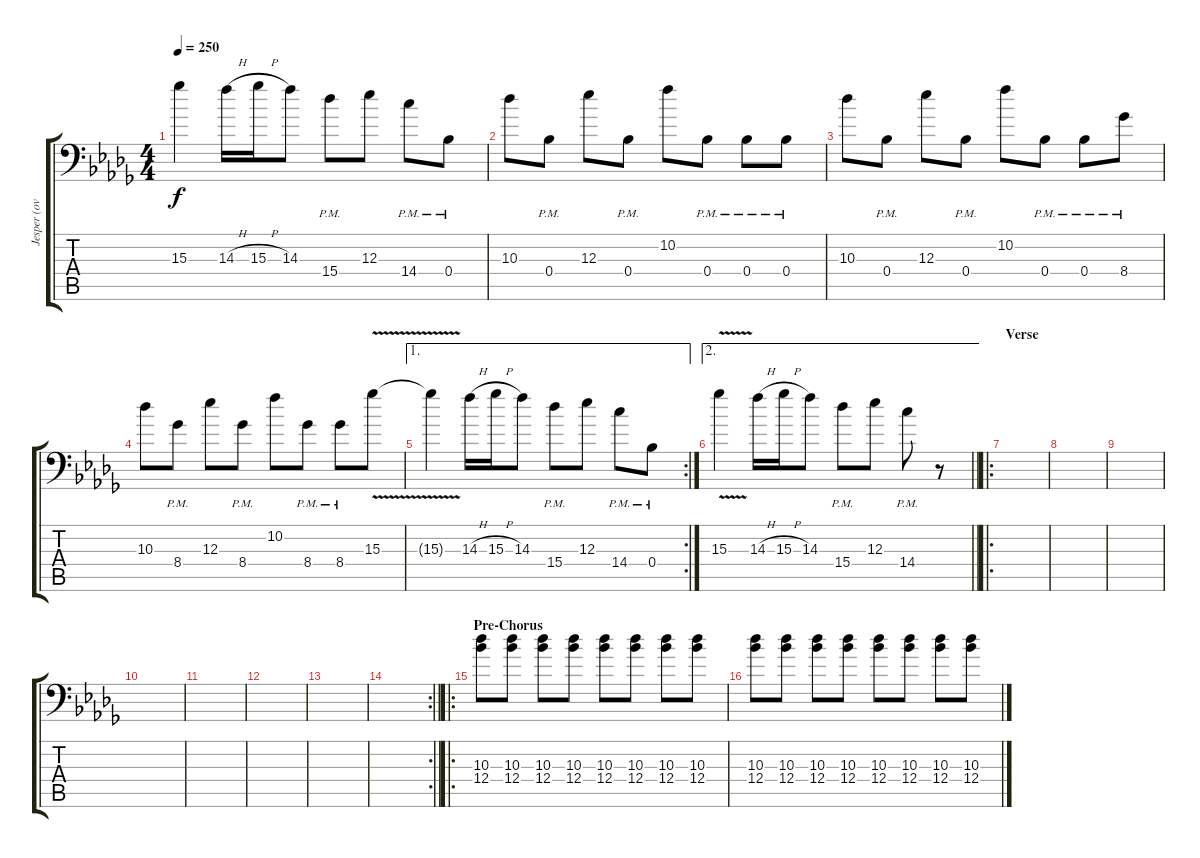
\track ("Jesper (overdub)" "Jesper (ov") {instrument distortionguitar}
\staff {score tabs}
\tuning (C4 G3 Eb3 Bb2 F2 Bb1) {hide}
\ts (4 4)
\tempo 250
\clef f4
\ks bbminor
15.3{t}.4{dy f} 14.3{h}.16 15.3{h}.16 14.3.8 15.4{pm}.8 12.3.8 14.4{pm}.8 0.4{pm}.8 |
10.3.8 0.4{pm}.8 12.3.8 0.4{pm}.8 10.2.8 0.4{pm}.8 0.4{pm}.8 0.4{pm}.8 |
10.3.8 0.4{pm}.8 12.3.8 0.4{pm}.8 10.2.8 0.4{pm}.8 0.4{pm}.8 8.4{pm}.8 |
10.3.8 8.4{pm}.8 12.3.8 8.4{pm}.8 10.2.8 8.4{pm}.8 8.4{pm}.8 15.3{v}.8 |
\ae 1
\rc 2
15.3{t}.4 14.3{h}.16 15.3{h}.16 14.3.8 15.4{pm}.8 12.3.8 14.4{pm}.8 0.4{pm}.8 |
\ae 2
\barLineRight lightlight
15.3{v}.4 14.3{h}.16 15.3{h}.16 14.3.8 15.4{pm}.8 12.3.8 14.4{pm}.8 r.8 |
\ro
\section ("" "Verse")
|
|
|
|
|
|
|
\rc 2
\barLineRight lightlight
|
\ro
\section ("" "Pre-Chorus")
(10.3 12.4).8 (10.3 12.4).8 (10.3 12.4).8 (10.3 12.4).8 (10.3 12.4).8 (10.3 12.4).8 (10.3 12.4).8 (10.3 12.4).8 |
(10.3 12.4).8 (10.3 12.4).8 (10.3 12.4).8 (10.3 12.4).8 (10.3 12.4).8 (10.3 12.4).8 (10.3 12.4).8 (10.3 12.4).8
